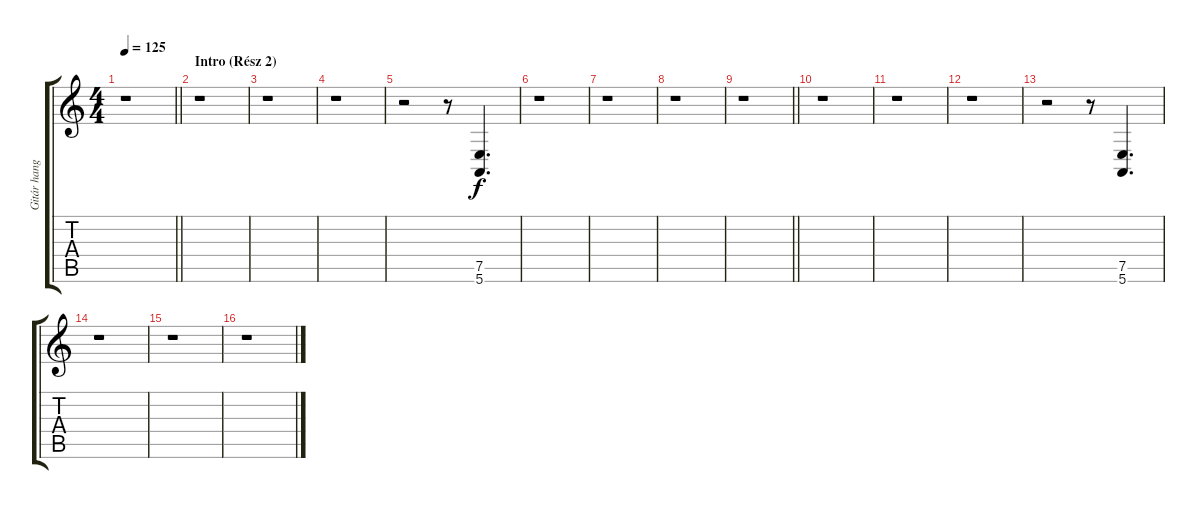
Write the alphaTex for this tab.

\track ("Gitár hangefektek" "Gitár hang") {instrument guitarfretnoise}
\staff {score tabs}
\tuning (E4 B3 G3 D3 A2 E2) {hide}
\ts (4 4)
\tempo 125
\clef g2
\barLineRight lightlight
\ks c
r.1{dy f} |
\section ("" "Intro (Rész 2)")
r.1 |
r.1 |
r.1 |
r.2 r.8 (7.5 5.6).4{d} |
r.1 |
r.1 |
r.1 |
\barLineRight lightlight
r.1 |
r.1 |
r.1 |
r.1 |
r.2 r.8 (7.5 5.6).4{d} |
r.1 |
r.1 |
r.1
